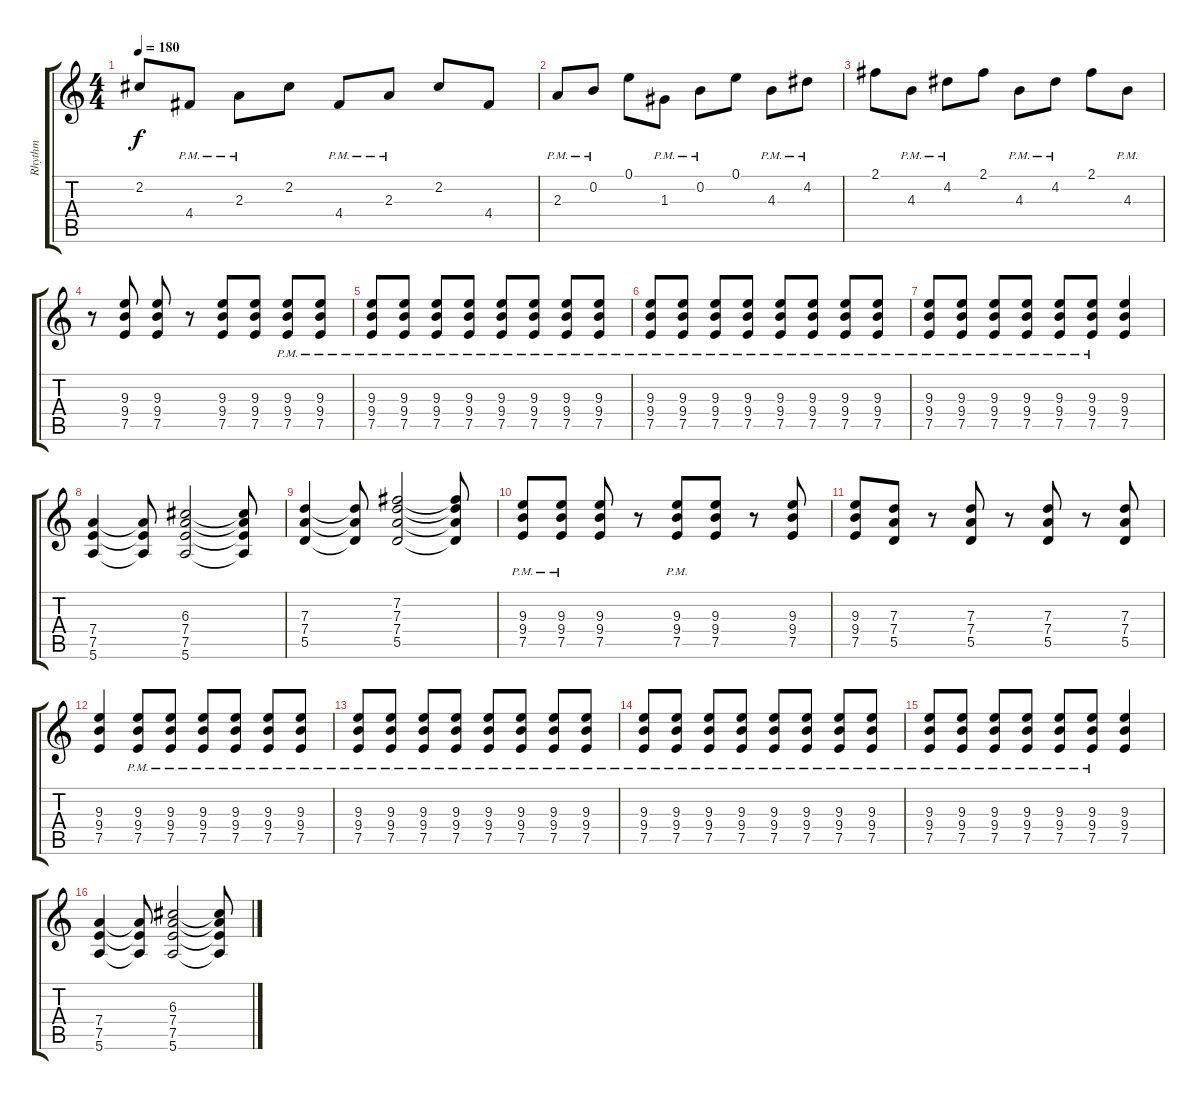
\track ("Rhythm" "Rhythm") {instrument overdrivenguitar}
\staff {score tabs}
\tuning (E4 B3 G3 D3 A2 E2) {hide}
\ts (4 4)
\tempo 180
\clef g2
\ks c
2.2.8{dy f} 4.4{pm}.8 2.3{pm}.8 2.2.8 4.4{pm}.8 2.3{pm}.8 2.2.8 4.4.8 |
2.3{pm}.8 0.2{pm}.8 0.1.8 1.3{pm}.8 0.2{pm}.8 0.1.8 4.3{pm}.8 4.2{pm}.8 |
2.1.8 4.3{pm}.8 4.2{pm}.8 2.1.8 4.3{pm}.8 4.2{pm}.8 2.1.8 4.3{pm}.8 |
\section ("" "")
r.8 (9.3 9.4 7.5).8 (9.3 9.4 7.5).8 r.8 (9.3 9.4 7.5).8 (9.3 9.4 7.5).8 (9.3{pm} 9.4{pm} 7.5{pm}).8 (9.3{pm} 9.4{pm} 7.5{pm}).8 |
(9.3{pm} 9.4{pm} 7.5{pm}).8 (9.3{pm} 9.4{pm} 7.5{pm}).8 (9.3{pm} 9.4{pm} 7.5{pm}).8 (9.3{pm} 9.4{pm} 7.5{pm}).8 (9.3{pm} 9.4{pm} 7.5{pm}).8 (9.3{pm} 9.4{pm} 7.5{pm}).8 (9.3{pm} 9.4{pm} 7.5{pm}).8 (9.3{pm} 9.4{pm} 7.5{pm}).8 |
(9.3{pm} 9.4{pm} 7.5{pm}).8 (9.3{pm} 9.4{pm} 7.5{pm}).8 (9.3{pm} 9.4{pm} 7.5{pm}).8 (9.3{pm} 9.4{pm} 7.5{pm}).8 (9.3{pm} 9.4{pm} 7.5{pm}).8 (9.3{pm} 9.4{pm} 7.5{pm}).8 (9.3{pm} 9.4{pm} 7.5{pm}).8 (9.3{pm} 9.4{pm} 7.5{pm}).8 |
(9.3{pm} 9.4{pm} 7.5{pm}).8 (9.3{pm} 9.4{pm} 7.5{pm}).8 (9.3{pm} 9.4{pm} 7.5{pm}).8 (9.3{pm} 9.4{pm} 7.5{pm}).8 (9.3{pm} 9.4{pm} 7.5{pm}).8 (9.3{pm} 9.4{pm} 7.5{pm}).8 (9.3 9.4 7.5).4 |
(7.4 7.5 5.6).4 (7.4{t} 7.5{t} 5.6{t}).8 (6.3 7.4 7.5 5.6).2 (6.3{t} 7.4{t} 7.5{t} 5.6{t}).8 |
(7.3 7.4 5.5).4 (7.3{t} 7.4{t} 5.5{t}).8 (7.2 7.3 7.4 5.5).2 (7.2{t} 7.3{t} 7.4{t} 5.5{t}).8 |
(9.3{pm} 9.4{pm} 7.5{pm}).8 (9.3{pm} 9.4{pm} 7.5{pm}).8 (9.3 9.4 7.5).8 r.8 (9.3{pm} 9.4{pm} 7.5{pm}).8 (9.3 9.4 7.5).8 r.8 (9.3 9.4 7.5).8 |
(9.3 9.4 7.5).8 (7.3 7.4 5.5).8 r.8 (7.3 7.4 5.5).8 r.8 (7.3 7.4 5.5).8 r.8 (7.3 7.4 5.5).8 |
(9.3 9.4 7.5).4 (9.3{pm} 9.4{pm} 7.5{pm}).8 (9.3{pm} 9.4{pm} 7.5{pm}).8 (9.3{pm} 9.4{pm} 7.5{pm}).8 (9.3{pm} 9.4{pm} 7.5{pm}).8 (9.3{pm} 9.4{pm} 7.5{pm}).8 (9.3{pm} 9.4{pm} 7.5{pm}).8 |
(9.3{pm} 9.4{pm} 7.5{pm}).8 (9.3{pm} 9.4{pm} 7.5{pm}).8 (9.3{pm} 9.4{pm} 7.5{pm}).8 (9.3{pm} 9.4{pm} 7.5{pm}).8 (9.3{pm} 9.4{pm} 7.5{pm}).8 (9.3{pm} 9.4{pm} 7.5{pm}).8 (9.3{pm} 9.4{pm} 7.5{pm}).8 (9.3{pm} 9.4{pm} 7.5{pm}).8 |
(9.3{pm} 9.4{pm} 7.5{pm}).8 (9.3{pm} 9.4{pm} 7.5{pm}).8 (9.3{pm} 9.4{pm} 7.5{pm}).8 (9.3{pm} 9.4{pm} 7.5{pm}).8 (9.3{pm} 9.4{pm} 7.5{pm}).8 (9.3{pm} 9.4{pm} 7.5{pm}).8 (9.3{pm} 9.4{pm} 7.5{pm}).8 (9.3{pm} 9.4{pm} 7.5{pm}).8 |
(9.3{pm} 9.4{pm} 7.5{pm}).8 (9.3{pm} 9.4{pm} 7.5{pm}).8 (9.3{pm} 9.4{pm} 7.5{pm}).8 (9.3{pm} 9.4{pm} 7.5{pm}).8 (9.3{pm} 9.4{pm} 7.5{pm}).8 (9.3{pm} 9.4{pm} 7.5{pm}).8 (9.3 9.4 7.5).4 |
(7.4 7.5 5.6).4 (7.4{t} 7.5{t} 5.6{t}).8 (6.3 7.4 7.5 5.6).2 (6.3{t} 7.4{t} 7.5{t} 5.6{t}).8
